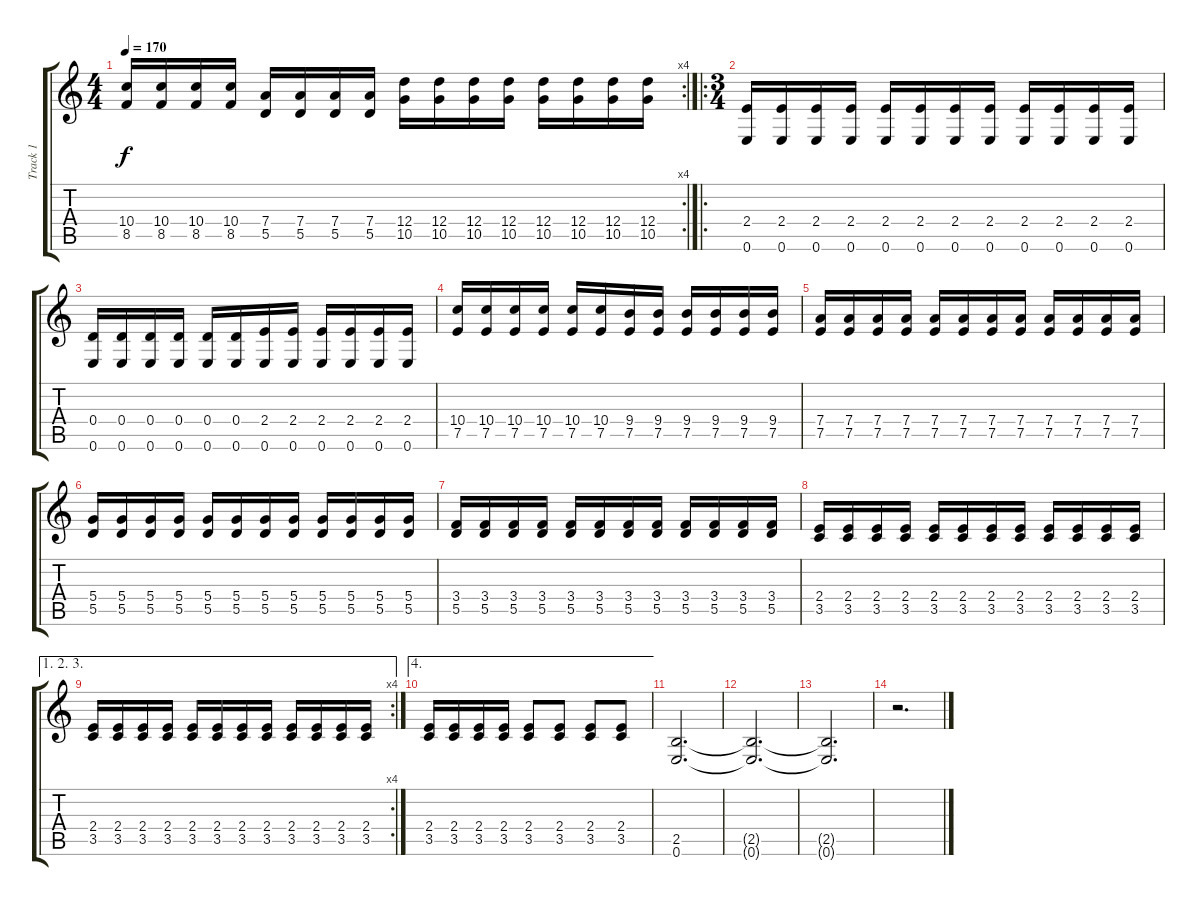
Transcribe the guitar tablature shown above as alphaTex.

\track ("Track 1" "Track 1") {instrument distortionguitar}
\staff {score tabs}
\tuning (E4 B3 G3 D3 A2 E2) {hide}
\rc 4
\ts (4 4)
\tempo 170
\clef g2
\ks c
(10.4 8.5).16{dy f} (10.4 8.5).16 (10.4 8.5).16 (10.4 8.5).16 (7.4 5.5).16 (7.4 5.5).16 (7.4 5.5).16 (7.4 5.5).16 (12.4 10.5).16 (12.4 10.5).16 (12.4 10.5).16 (12.4 10.5).16 (12.4 10.5).16 (12.4 10.5).16 (12.4 10.5).16 (12.4 10.5).16 |
\ro
\ts (3 4)
(2.4 0.6).16 (2.4 0.6).16 (2.4 0.6).16 (2.4 0.6).16 (2.4 0.6).16 (2.4 0.6).16 (2.4 0.6).16 (2.4 0.6).16 (2.4 0.6).16 (2.4 0.6).16 (2.4 0.6).16 (2.4 0.6).16 |
(0.4 0.6).16 (0.4 0.6).16 (0.4 0.6).16 (0.4 0.6).16 (0.4 0.6).16 (0.4 0.6).16 (2.4 0.6).16 (2.4 0.6).16 (2.4 0.6).16 (2.4 0.6).16 (2.4 0.6).16 (2.4 0.6).16 |
(10.4 7.5).16 (10.4 7.5).16 (10.4 7.5).16 (10.4 7.5).16 (10.4 7.5).16 (10.4 7.5).16 (9.4 7.5).16 (9.4 7.5).16 (9.4 7.5).16 (9.4 7.5).16 (9.4 7.5).16 (9.4 7.5).16 |
(7.4 7.5).16 (7.4 7.5).16 (7.4 7.5).16 (7.4 7.5).16 (7.4 7.5).16 (7.4 7.5).16 (7.4 7.5).16 (7.4 7.5).16 (7.4 7.5).16 (7.4 7.5).16 (7.4 7.5).16 (7.4 7.5).16 |
(5.4 5.5).16 (5.4 5.5).16 (5.4 5.5).16 (5.4 5.5).16 (5.4 5.5).16 (5.4 5.5).16 (5.4 5.5).16 (5.4 5.5).16 (5.4 5.5).16 (5.4 5.5).16 (5.4 5.5).16 (5.4 5.5).16 |
(3.4 5.5).16 (3.4 5.5).16 (3.4 5.5).16 (3.4 5.5).16 (3.4 5.5).16 (3.4 5.5).16 (3.4 5.5).16 (3.4 5.5).16 (3.4 5.5).16 (3.4 5.5).16 (3.4 5.5).16 (3.4 5.5).16 |
(2.4 3.5).16 (2.4 3.5).16 (2.4 3.5).16 (2.4 3.5).16 (2.4 3.5).16 (2.4 3.5).16 (2.4 3.5).16 (2.4 3.5).16 (2.4 3.5).16 (2.4 3.5).16 (2.4 3.5).16 (2.4 3.5).16 |
\ae (1 2 3)
\rc 4
(2.4 3.5).16 (2.4 3.5).16 (2.4 3.5).16 (2.4 3.5).16 (2.4 3.5).16 (2.4 3.5).16 (2.4 3.5).16 (2.4 3.5).16 (2.4 3.5).16 (2.4 3.5).16 (2.4 3.5).16 (2.4 3.5).16 |
\ae 4
(2.4 3.5).16 (2.4 3.5).16 (2.4 3.5).16 (2.4 3.5).16 (2.4 3.5).8 (2.4 3.5).8 (2.4 3.5).8 (2.4 3.5).8 |
(2.5 0.6).2{d} |
(2.5{t} 0.6{t}).2{d} |
(2.5{t} 0.6{t}).2{d} |
r.2{d}
